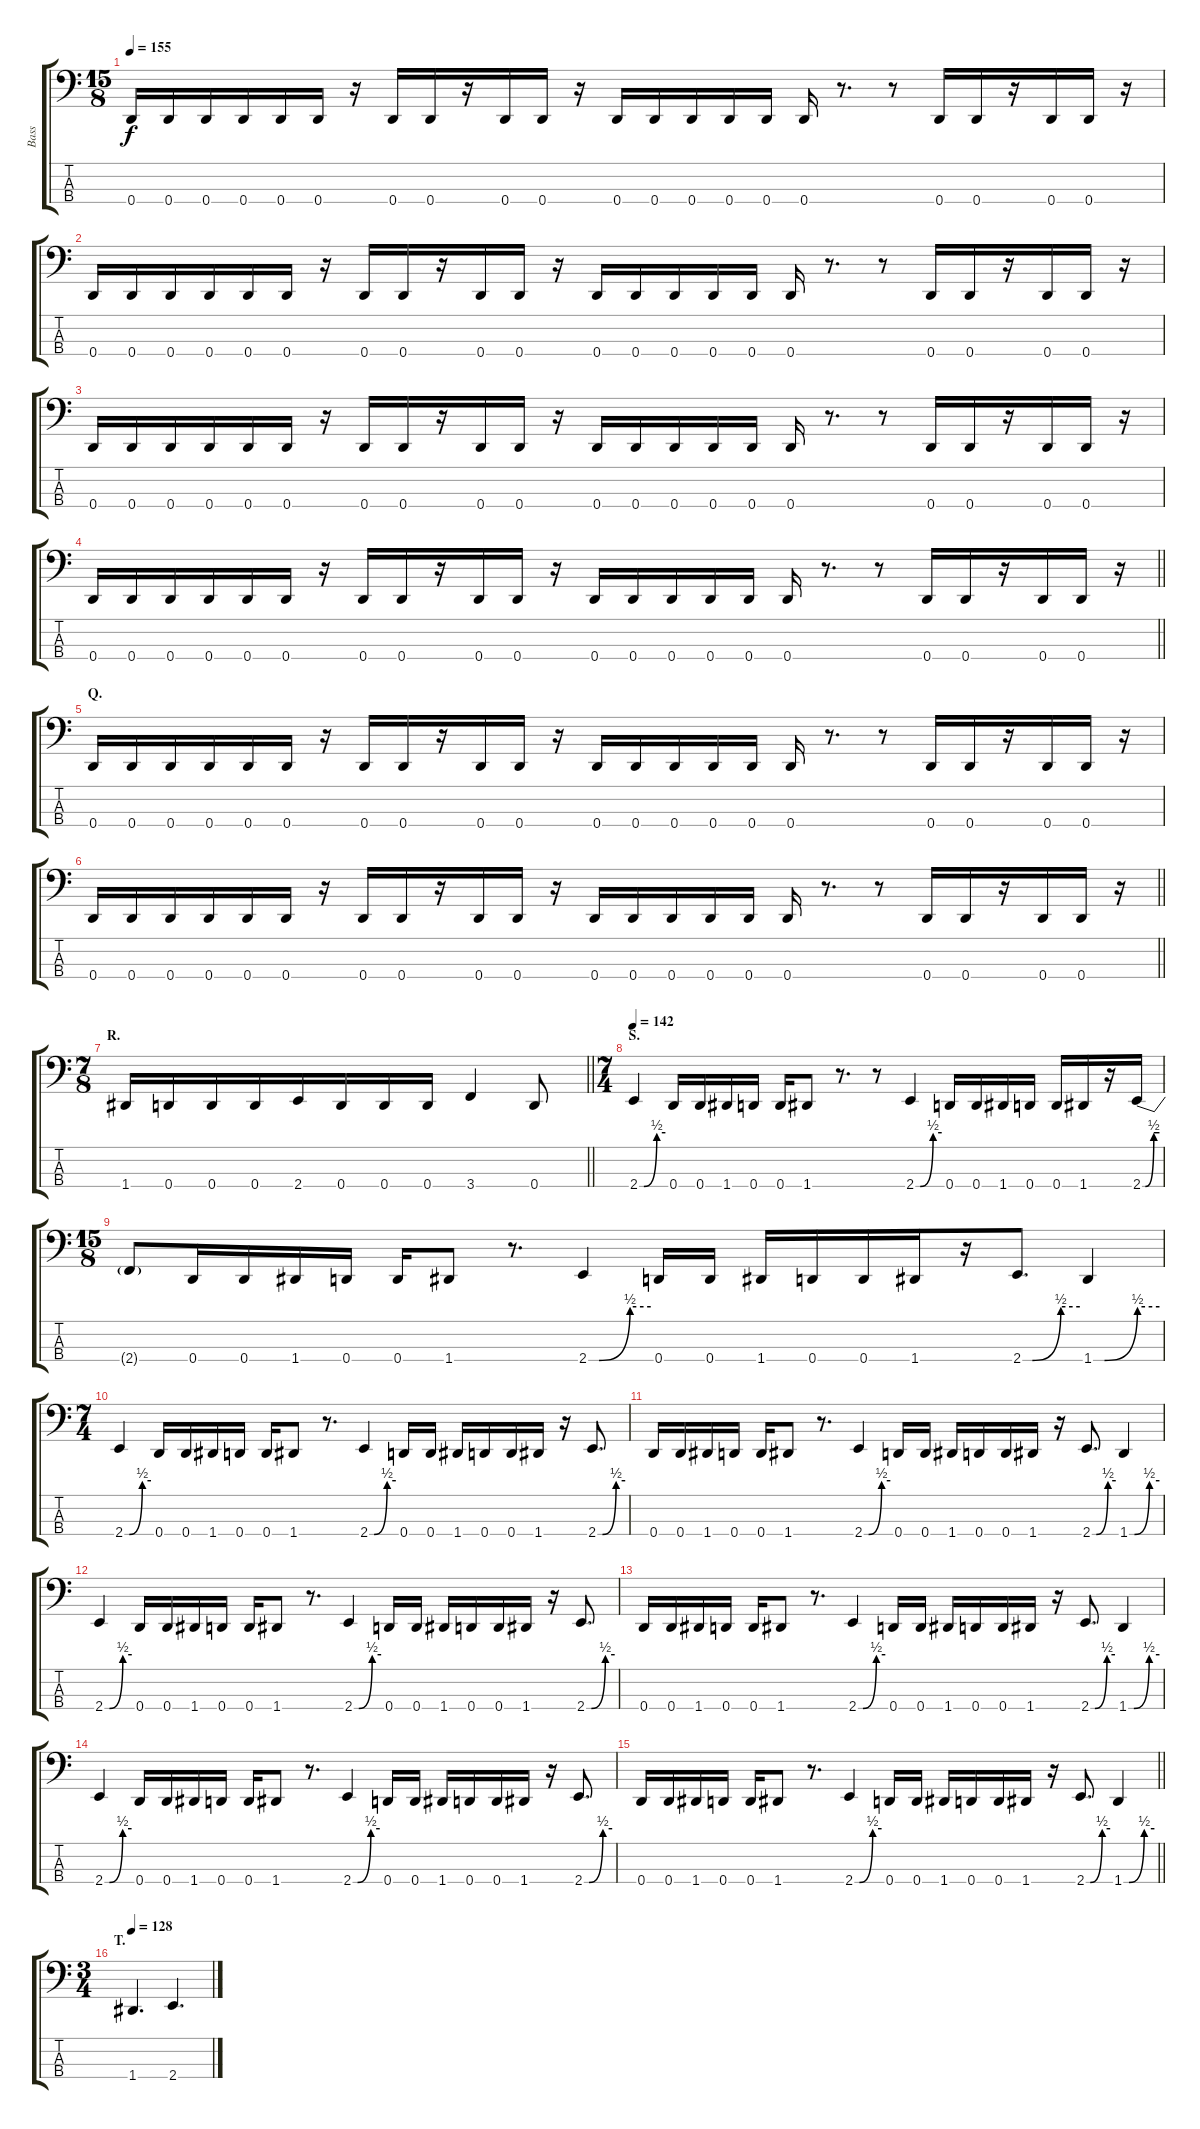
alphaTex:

\track ("Bass" "Bass") {instrument electricbasspick}
\staff {score tabs}
\tuning (G2 D2 A1 D1) {hide}
\ts (15 8)
\tempo 155
\clef f4
\ks c
0.4.16{dy f} 0.4.16 0.4.16 0.4.16 0.4.16 0.4.16 r.16 0.4.16 0.4.16 r.16 0.4.16 0.4.16 r.16 0.4.16 0.4.16 0.4.16 0.4.16 0.4.16 0.4.16 r.8{d} r.8 0.4.16 0.4.16 r.16 0.4.16 0.4.16 r.16 |
0.4.16 0.4.16 0.4.16 0.4.16 0.4.16 0.4.16 r.16 0.4.16 0.4.16 r.16 0.4.16 0.4.16 r.16 0.4.16 0.4.16 0.4.16 0.4.16 0.4.16 0.4.16 r.8{d} r.8 0.4.16 0.4.16 r.16 0.4.16 0.4.16 r.16 |
0.4.16 0.4.16 0.4.16 0.4.16 0.4.16 0.4.16 r.16 0.4.16 0.4.16 r.16 0.4.16 0.4.16 r.16 0.4.16 0.4.16 0.4.16 0.4.16 0.4.16 0.4.16 r.8{d} r.8 0.4.16 0.4.16 r.16 0.4.16 0.4.16 r.16 |
\barLineRight lightlight
0.4.16 0.4.16 0.4.16 0.4.16 0.4.16 0.4.16 r.16 0.4.16 0.4.16 r.16 0.4.16 0.4.16 r.16 0.4.16 0.4.16 0.4.16 0.4.16 0.4.16 0.4.16 r.8{d} r.8 0.4.16 0.4.16 r.16 0.4.16 0.4.16 r.16 |
\section ("" "Q.")
0.4.16 0.4.16 0.4.16 0.4.16 0.4.16 0.4.16 r.16 0.4.16 0.4.16 r.16 0.4.16 0.4.16 r.16 0.4.16 0.4.16 0.4.16 0.4.16 0.4.16 0.4.16 r.8{d} r.8 0.4.16 0.4.16 r.16 0.4.16 0.4.16 r.16 |
\barLineRight lightlight
0.4.16 0.4.16 0.4.16 0.4.16 0.4.16 0.4.16 r.16 0.4.16 0.4.16 r.16 0.4.16 0.4.16 r.16 0.4.16 0.4.16 0.4.16 0.4.16 0.4.16 0.4.16 r.8{d} r.8 0.4.16 0.4.16 r.16 0.4.16 0.4.16 r.16 |
\ts (7 8)
\section ("" "R.")
\barLineRight lightlight
1.4.16 0.4.16 0.4.16 0.4.16 2.4.16 0.4.16 0.4.16 0.4.16 3.4.4 0.4.8 |
\ts (7 4)
\section ("" "S.")
\tempo 142
2.4{be (custom 0 0 10 0 40 2 60 2)}.4 0.4.16 0.4.16 1.4.16 0.4.16 0.4.16 1.4.8 r.8{d} r.8 2.4{be (custom 0 0 10 0 40 2 60 2)}.4 0.4.16 0.4.16 1.4.16 0.4.16 0.4.16 1.4.16 r.16 2.4{be (custom 0 0 10 0 40 2 60 2)}.16 |
\ts (15 8)
2.4{t}.8 0.4.16 0.4.16 1.4.16 0.4.16 0.4.16 1.4.8 r.8{d} 2.4{be (custom 0 0 10 0 40 2 60 2)}.4 0.4.16 0.4.16 1.4.16 0.4.16 0.4.16 1.4.16 r.16 2.4{be (custom 0 0 10 0 40 2 60 2)}.8{d} 1.4{be (custom 0 0 10 0 40 2 60 2)}.4 |
\ts (7 4)
2.4{be (custom 0 0 10 0 40 2 60 2)}.4 0.4.16 0.4.16 1.4.16 0.4.16 0.4.16 1.4.8 r.8{d} 2.4{be (custom 0 0 10 0 40 2 60 2)}.4 0.4.16 0.4.16 1.4.16 0.4.16 0.4.16 1.4.16 r.16 2.4{be (custom 0 0 10 0 40 2 60 2)}.8{d} |
0.4.16 0.4.16 1.4.16 0.4.16 0.4.16 1.4.8 r.8{d} 2.4{be (custom 0 0 10 0 40 2 60 2)}.4 0.4.16 0.4.16 1.4.16 0.4.16 0.4.16 1.4.16 r.16 2.4{be (custom 0 0 10 0 40 2 60 2)}.8{d} 1.4{be (custom 0 0 10 0 40 2 60 2)}.4 |
2.4{be (custom 0 0 10 0 40 2 60 2)}.4 0.4.16 0.4.16 1.4.16 0.4.16 0.4.16 1.4.8 r.8{d} 2.4{be (custom 0 0 10 0 40 2 60 2)}.4 0.4.16 0.4.16 1.4.16 0.4.16 0.4.16 1.4.16 r.16 2.4{be (custom 0 0 10 0 40 2 60 2)}.8{d} |
0.4.16 0.4.16 1.4.16 0.4.16 0.4.16 1.4.8 r.8{d} 2.4{be (custom 0 0 10 0 40 2 60 2)}.4 0.4.16 0.4.16 1.4.16 0.4.16 0.4.16 1.4.16 r.16 2.4{be (custom 0 0 10 0 40 2 60 2)}.8{d} 1.4{be (custom 0 0 10 0 40 2 60 2)}.4 |
2.4{be (custom 0 0 10 0 40 2 60 2)}.4 0.4.16 0.4.16 1.4.16 0.4.16 0.4.16 1.4.8 r.8{d} 2.4{be (custom 0 0 10 0 40 2 60 2)}.4 0.4.16 0.4.16 1.4.16 0.4.16 0.4.16 1.4.16 r.16 2.4{be (custom 0 0 10 0 40 2 60 2)}.8{d} |
\barLineRight lightlight
0.4.16 0.4.16 1.4.16 0.4.16 0.4.16 1.4.8 r.8{d} 2.4{be (custom 0 0 10 0 40 2 60 2)}.4 0.4.16 0.4.16 1.4.16 0.4.16 0.4.16 1.4.16 r.16 2.4{be (custom 0 0 10 0 40 2 60 2)}.8{d} 1.4{be (custom 0 0 10 0 40 2 60 2)}.4 |
\ts (3 4)
\section ("" "T.")
\tempo 128
1.4.4{d} 2.4.4{d}
